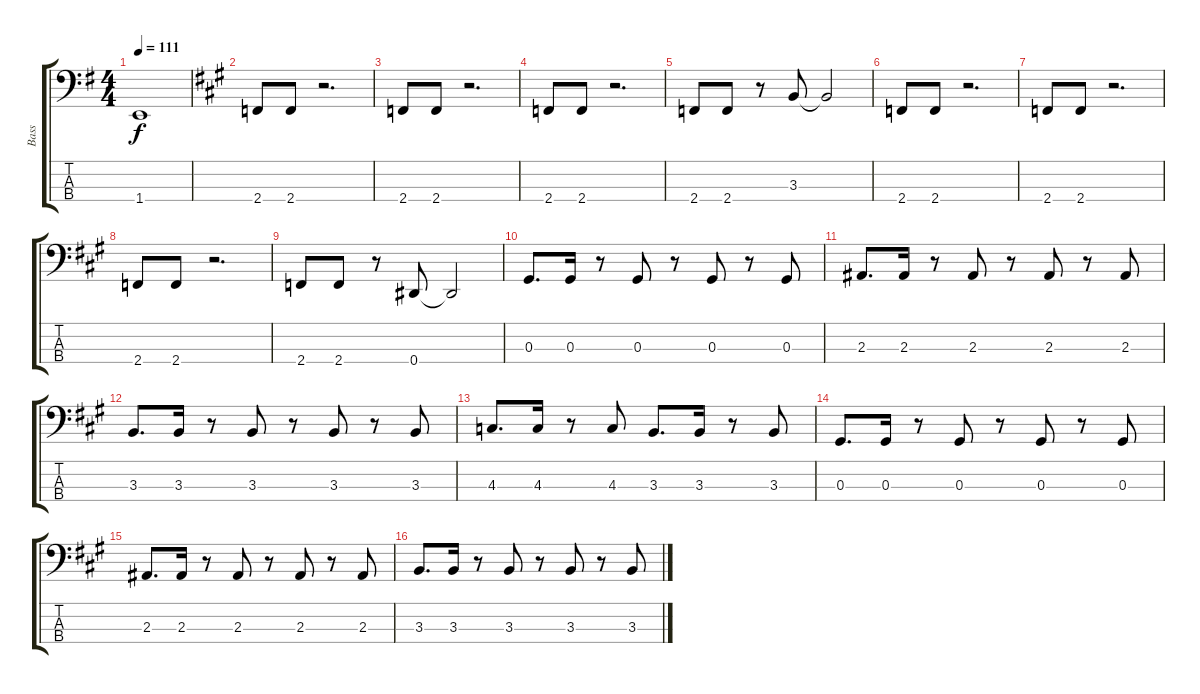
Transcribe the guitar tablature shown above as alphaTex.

\track ("Bass" "Bass") {instrument electricbassfinger}
\staff {score tabs}
\tuning (Gb2 Db2 Ab1 Eb1) {hide}
\ts (4 4)
\tempo 111
\clef f4
\ks g
1.4.1{dy f} |
\ks a
2.4.8 2.4.8 r.2{d} |
2.4.8 2.4.8 r.2{d} |
2.4.8 2.4.8 r.2{d} |
2.4.8 2.4.8 r.8 3.3.8 3.3{t}.2 |
2.4.8 2.4.8 r.2{d} |
2.4.8 2.4.8 r.2{d} |
2.4.8 2.4.8 r.2{d} |
2.4.8 2.4.8 r.8 0.4.8 0.4{t}.2 |
0.3.8{d} 0.3.16 r.8 0.3.8 r.8 0.3.8 r.8 0.3.8 |
2.3.8{d} 2.3.16 r.8 2.3.8 r.8 2.3.8 r.8 2.3.8 |
3.3.8{d} 3.3.16 r.8 3.3.8 r.8 3.3.8 r.8 3.3.8 |
4.3.8{d} 4.3.16 r.8 4.3.8 3.3.8{d} 3.3.16 r.8 3.3.8 |
0.3.8{d} 0.3.16 r.8 0.3.8 r.8 0.3.8 r.8 0.3.8 |
2.3.8{d} 2.3.16 r.8 2.3.8 r.8 2.3.8 r.8 2.3.8 |
3.3.8{d} 3.3.16 r.8 3.3.8 r.8 3.3.8 r.8 3.3.8
